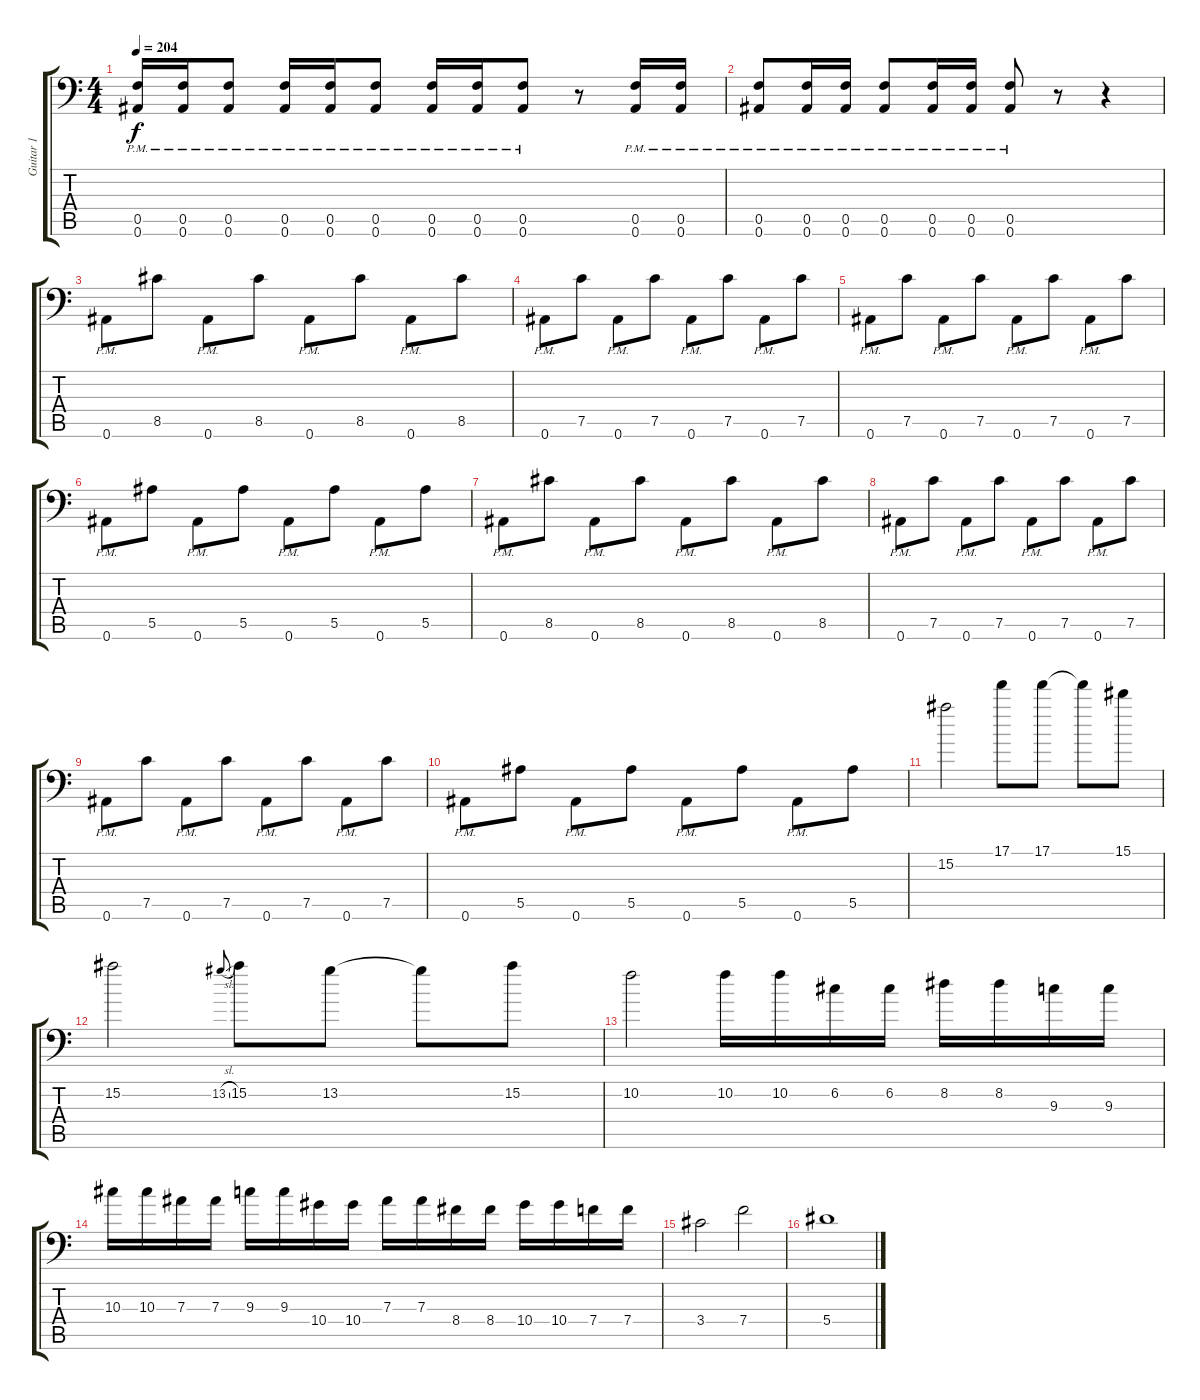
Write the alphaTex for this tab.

\track ("Guitar 1" "Guitar 1") {instrument distortionguitar}
\staff {score tabs}
\tuning (C4 G3 Eb3 Bb2 F2 Bb1) {hide}
\ts (4 4)
\tempo 204
\clef f4
\ks c
(0.5{pm} 0.6{pm}).16{dy f} (0.5{pm} 0.6{pm}).16 (0.5{pm} 0.6{pm}).8 (0.5{pm} 0.6{pm}).16 (0.5{pm} 0.6{pm}).16 (0.5{pm} 0.6{pm}).8 (0.5{pm} 0.6{pm}).16 (0.5{pm} 0.6{pm}).16 (0.5{pm} 0.6{pm}).8 r.8 (0.5{pm} 0.6{pm}).16 (0.5{pm} 0.6{pm}).16 |
(0.5{pm} 0.6{pm}).8 (0.5{pm} 0.6{pm}).16 (0.5{pm} 0.6{pm}).16 (0.5{pm} 0.6{pm}).8 (0.5{pm} 0.6{pm}).16 (0.5{pm} 0.6{pm}).16 (0.5{pm} 0.6{pm}).8 r.8 r.4 |
0.6{pm}.8 8.5.8 0.6{pm}.8 8.5.8 0.6{pm}.8 8.5.8 0.6{pm}.8 8.5.8 |
0.6{pm}.8 7.5.8 0.6{pm}.8 7.5.8 0.6{pm}.8 7.5.8 0.6{pm}.8 7.5.8 |
0.6{pm}.8 7.5.8 0.6{pm}.8 7.5.8 0.6{pm}.8 7.5.8 0.6{pm}.8 7.5.8 |
0.6{pm}.8 5.5.8 0.6{pm}.8 5.5.8 0.6{pm}.8 5.5.8 0.6{pm}.8 5.5.8 |
0.6{pm}.8 8.5.8 0.6{pm}.8 8.5.8 0.6{pm}.8 8.5.8 0.6{pm}.8 8.5.8 |
0.6{pm}.8 7.5.8 0.6{pm}.8 7.5.8 0.6{pm}.8 7.5.8 0.6{pm}.8 7.5.8 |
0.6{pm}.8 7.5.8 0.6{pm}.8 7.5.8 0.6{pm}.8 7.5.8 0.6{pm}.8 7.5.8 |
0.6{pm}.8 5.5.8 0.6{pm}.8 5.5.8 0.6{pm}.8 5.5.8 0.6{pm}.8 5.5.8 |
15.2.2 17.1.8 17.1.8 17.1{t}.8 15.1.8 |
15.2.2 13.2{sl}.8{gr onbeat} 15.2.8 13.2.8 13.2{t}.8 15.2.8 |
10.2.2 10.2.16 10.2.16 6.2.16 6.2.16 8.2.16 8.2.16 9.3.16 9.3.16 |
10.3.16 10.3.16 7.3.16 7.3.16 9.3.16 9.3.16 10.4.16 10.4.16 7.3.16 7.3.16 8.4.16 8.4.16 10.4.16 10.4.16 7.4.16 7.4.16 |
3.4.2 7.4.2 |
5.4.1
